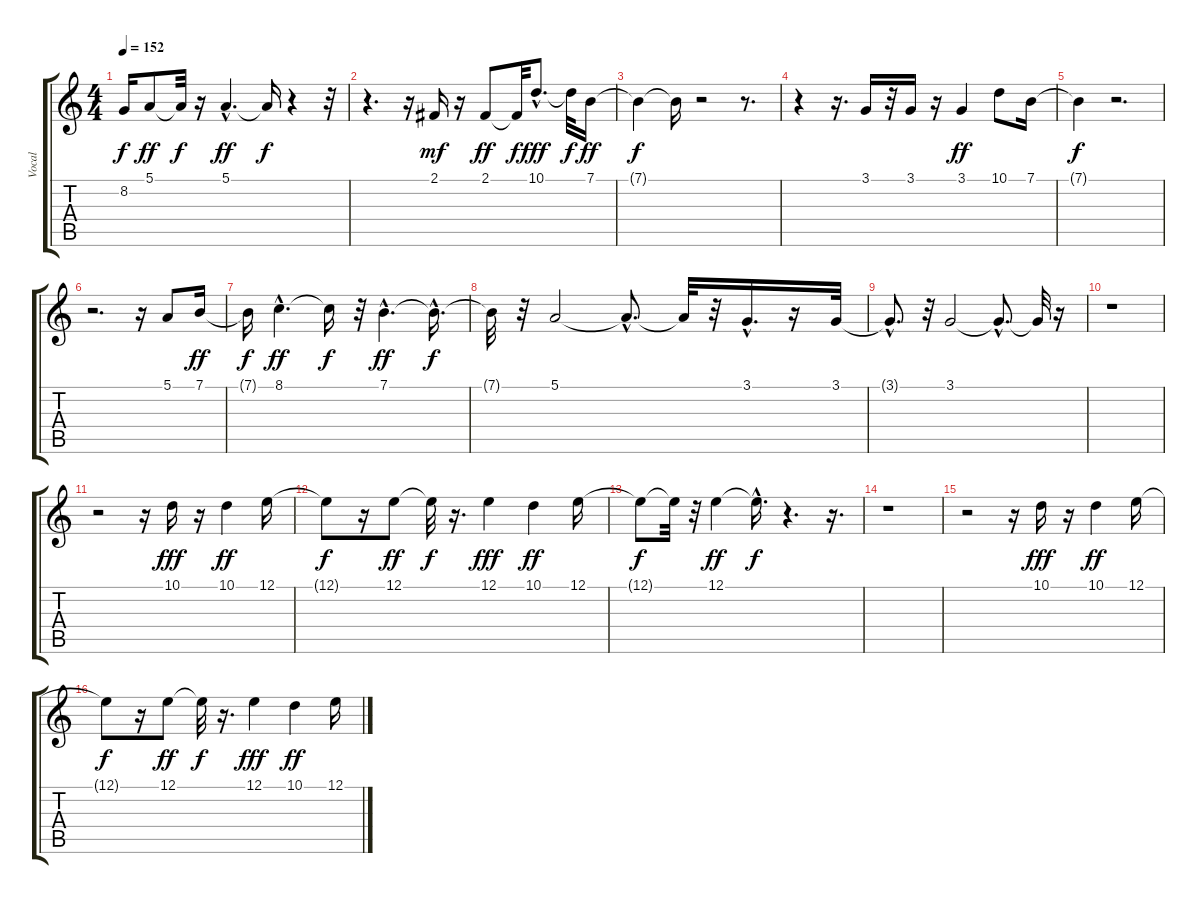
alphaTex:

\track ("Vocal" "Vocal") {instrument altosax}
\staff {score tabs}
\tuning (E4 B3 G3 D3 A2 E2) {hide}
\ts (4 4)
\tempo 152
\clef g2
\ks c
8.2{t}.16{dy f} 5.1.8{dy ff} 5.1{t}.32{dy f} r.16 5.1{hac}.4{d dy ff} 5.1{t}.16{dy f} r.4 r.32 |
r.4{d} r.16 2.1.16{dy mf} r.16 2.1.8{dy ff} 2.1{t}.32{dy f} 10.1{hac}.8{d dy fff} 10.1{t}.32{dy f} 7.1.16{dy ff} |
7.1{t}.4{dy f} 7.1{t}.16 r.2 r.8{d} |
r.4 r.16{d} 3.1.16 r.32 3.1.16 r.16 3.1.4{dy ff} 10.1.8 7.1.16 |
7.1{t}.4{dy f} r.2{d} |
r.2{d} r.16 5.1.8 7.1.16{dy ff} |
7.1{t}.16{dy f} 8.1{hac}.4{d dy ff} 8.1{t}.16{dy f} r.32 7.1{hac}.4{d dy ff} 7.1{hac t}.16{d dy f} |
7.1{t}.32 r.32 5.1.2 5.1{hac t}.8{d} 5.1{t}.32 r.32 3.1{hac}.16{d} r.16 3.1.32 |
3.1{hac t}.8{d} r.32 3.1.2 3.1{hac t}.8{d} 3.1{t}.32 r.16 |
r.1 |
r.2 r.16 10.1.16{dy fff} r.16 10.1.4{dy ff} 12.1.16 |
12.1{t}.8{dy f} r.16 12.1.8{dy ff} 12.1{t}.32{dy f} r.16{d} 12.1.4{dy fff} 10.1.4{dy ff} 12.1.16 |
12.1{t}.8{dy f} 12.1{t}.32 r.32 12.1.4{dy ff} 12.1{hac t}.16{d dy f} r.4{d} r.16{d} |
r.1 |
r.2 r.16 10.1.16{dy fff} r.16 10.1.4{dy ff} 12.1.16 |
12.1{t}.8{dy f} r.16 12.1.8{dy ff} 12.1{t}.32{dy f} r.16{d} 12.1.4{dy fff} 10.1.4{dy ff} 12.1.16
